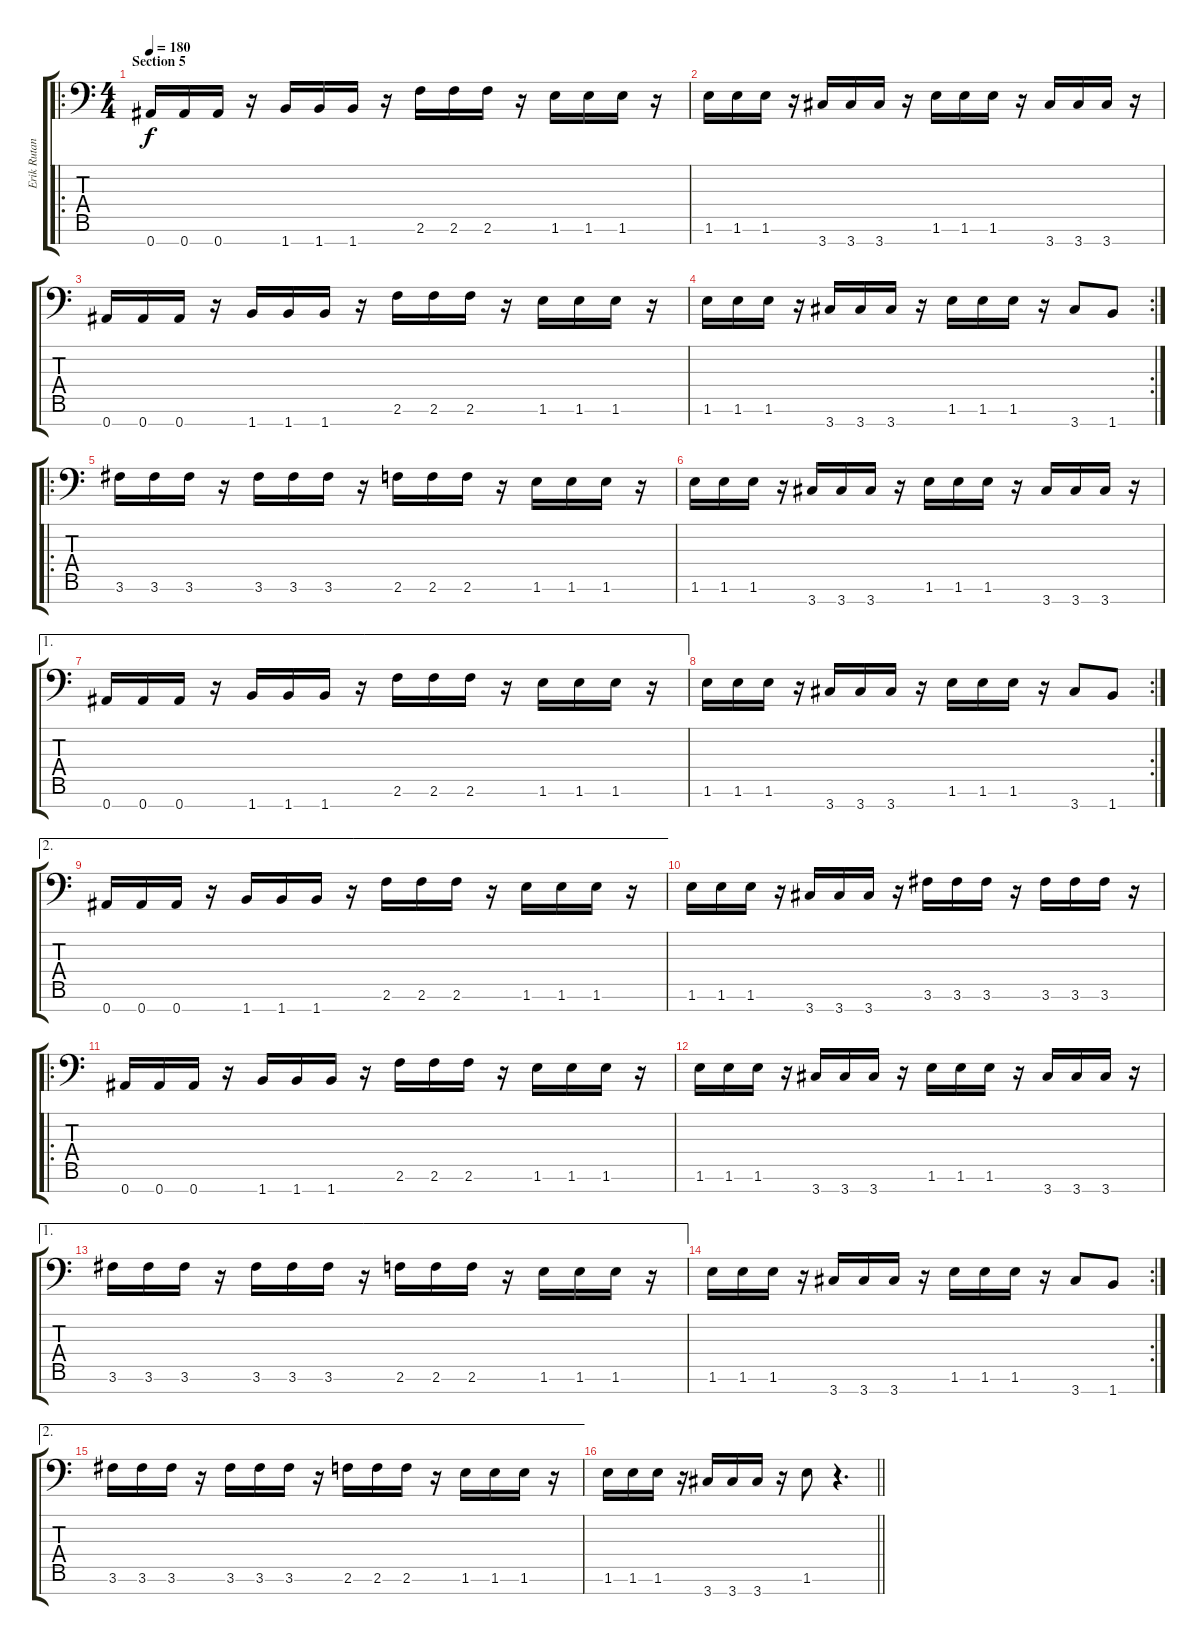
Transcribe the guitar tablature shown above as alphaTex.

\track ("Erik Rutan" "Erik Rutan") {instrument distortionguitar}
\staff {score tabs}
\tuning (Eb4 Bb3 Gb3 Db3 Ab2 Eb2 Bb1) {hide}
\ro
\ts (4 4)
\section ("" "Section 5")
\tempo 180
\clef f4
\ks c
0.7.16{dy f} 0.7.16 0.7.16 r.16 1.7.16 1.7.16 1.7.16 r.16 2.6.16 2.6.16 2.6.16 r.16 1.6.16 1.6.16 1.6.16 r.16 |
1.6.16 1.6.16 1.6.16 r.16 3.7.16 3.7.16 3.7.16 r.16 1.6.16 1.6.16 1.6.16 r.16 3.7.16 3.7.16 3.7.16 r.16 |
0.7.16 0.7.16 0.7.16 r.16 1.7.16 1.7.16 1.7.16 r.16 2.6.16 2.6.16 2.6.16 r.16 1.6.16 1.6.16 1.6.16 r.16 |
\rc 2
1.6.16 1.6.16 1.6.16 r.16 3.7.16 3.7.16 3.7.16 r.16 1.6.16 1.6.16 1.6.16 r.16 3.7.8 1.7.8 |
\ro
3.6.16 3.6.16 3.6.16 r.16 3.6.16 3.6.16 3.6.16 r.16 2.6.16 2.6.16 2.6.16 r.16 1.6.16 1.6.16 1.6.16 r.16 |
1.6.16 1.6.16 1.6.16 r.16 3.7.16 3.7.16 3.7.16 r.16 1.6.16 1.6.16 1.6.16 r.16 3.7.16 3.7.16 3.7.16 r.16 |
\ae 1
0.7.16 0.7.16 0.7.16 r.16 1.7.16 1.7.16 1.7.16 r.16 2.6.16 2.6.16 2.6.16 r.16 1.6.16 1.6.16 1.6.16 r.16 |
\rc 2
1.6.16 1.6.16 1.6.16 r.16 3.7.16 3.7.16 3.7.16 r.16 1.6.16 1.6.16 1.6.16 r.16 3.7.8 1.7.8 |
\ae 2
0.7.16 0.7.16 0.7.16 r.16 1.7.16 1.7.16 1.7.16 r.16 2.6.16 2.6.16 2.6.16 r.16 1.6.16 1.6.16 1.6.16 r.16 |
1.6.16 1.6.16 1.6.16 r.16 3.7.16 3.7.16 3.7.16 r.16 3.6.16 3.6.16 3.6.16 r.16 3.6.16 3.6.16 3.6.16 r.16 |
\ro
0.7.16 0.7.16 0.7.16 r.16 1.7.16 1.7.16 1.7.16 r.16 2.6.16 2.6.16 2.6.16 r.16 1.6.16 1.6.16 1.6.16 r.16 |
1.6.16 1.6.16 1.6.16 r.16 3.7.16 3.7.16 3.7.16 r.16 1.6.16 1.6.16 1.6.16 r.16 3.7.16 3.7.16 3.7.16 r.16 |
\ae 1
3.6.16 3.6.16 3.6.16 r.16 3.6.16 3.6.16 3.6.16 r.16 2.6.16 2.6.16 2.6.16 r.16 1.6.16 1.6.16 1.6.16 r.16 |
\rc 2
1.6.16 1.6.16 1.6.16 r.16 3.7.16 3.7.16 3.7.16 r.16 1.6.16 1.6.16 1.6.16 r.16 3.7.8 1.7.8 |
\ae 2
3.6.16 3.6.16 3.6.16 r.16 3.6.16 3.6.16 3.6.16 r.16 2.6.16 2.6.16 2.6.16 r.16 1.6.16 1.6.16 1.6.16 r.16 |
\barLineRight lightlight
1.6.16 1.6.16 1.6.16 r.16 3.7.16 3.7.16 3.7.16 r.16 1.6.8 r.4{d}
